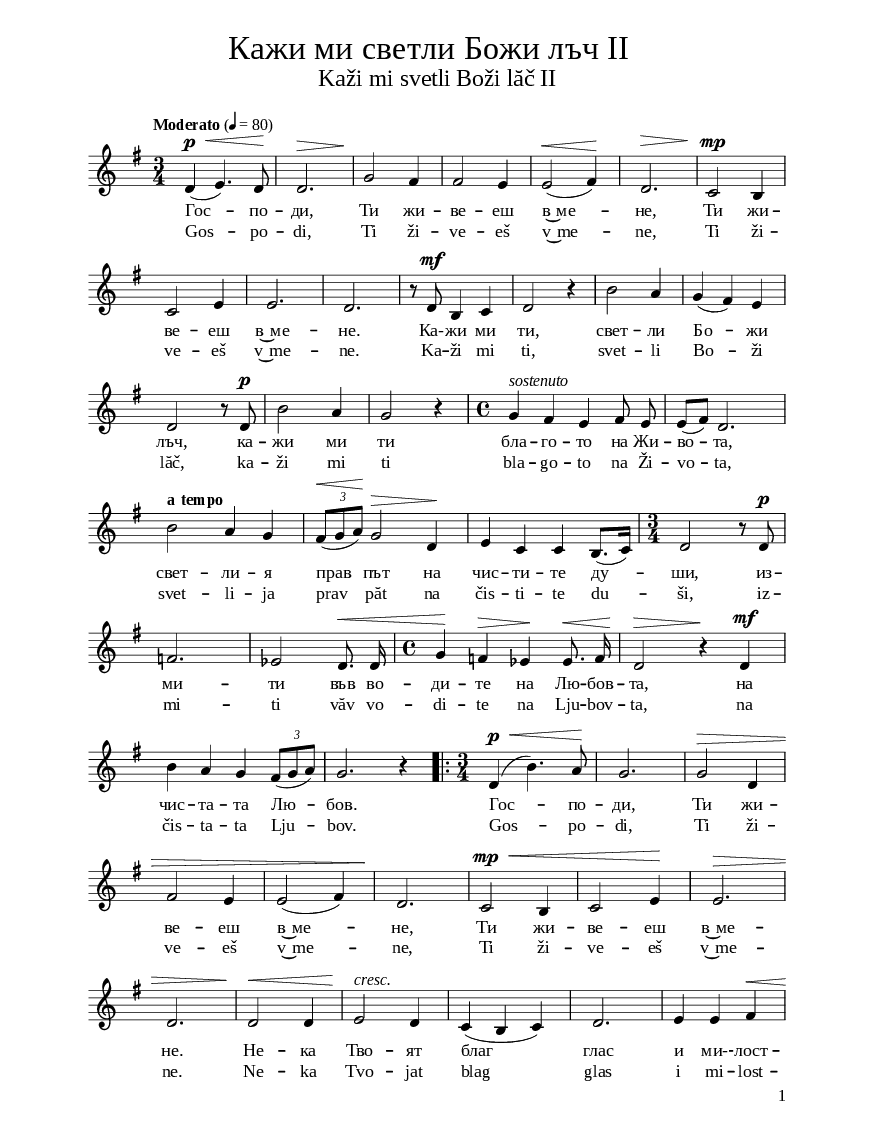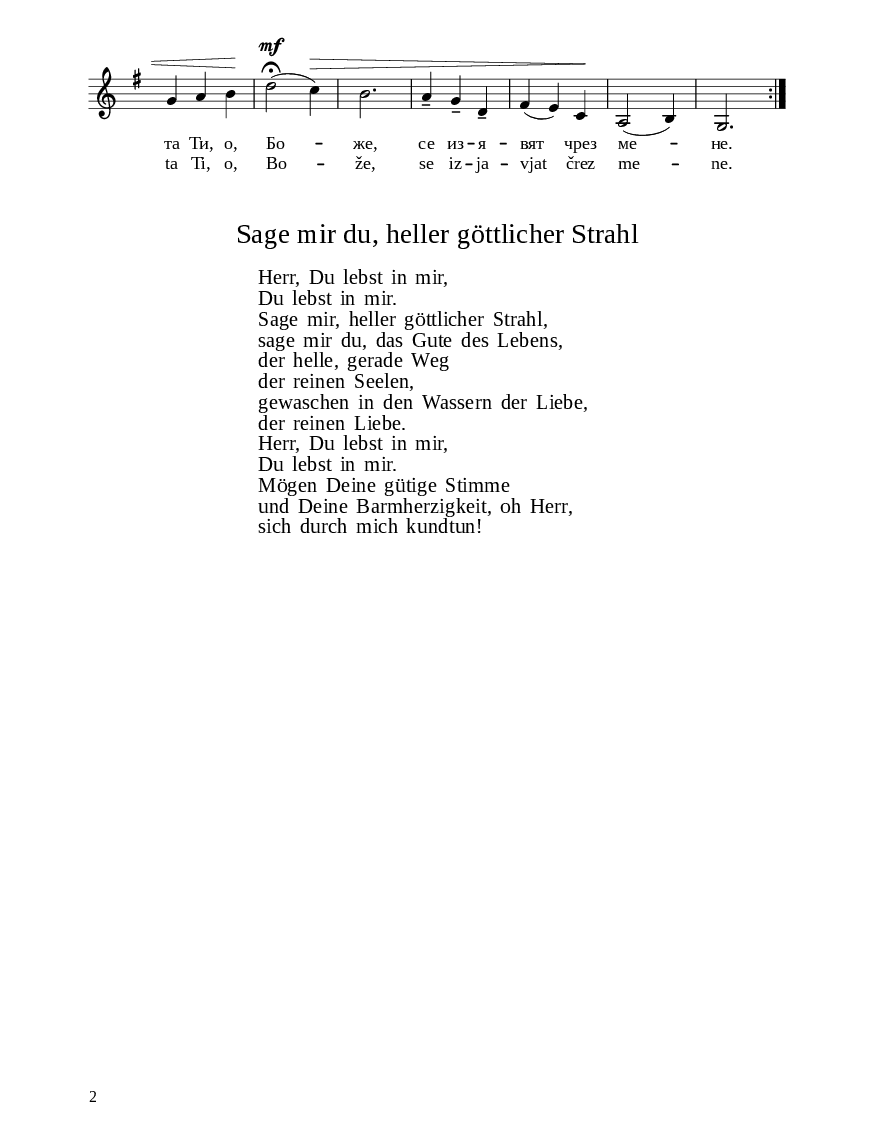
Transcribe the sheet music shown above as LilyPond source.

\version "2.24.1"

% include paper part and global functions
\include "include/globals.ily"

\bookpart {
  \label #'ref211
  \tocItem \markup "Кажи ми светли Божи лъч II  – Kaži mi svetli Boži lăč II "
  \include "include/bookpart-paper.ily"
  \score {
    \include "include/score-layout.ily"

    \new Voice \absolute {
      \clef treble
      \key g \major
      \time 3/4
      \tempoFunc "Moderato" 4 "80"
      \autoBeamOff

      d'4 (  ^\p  ^\<  e'4. )  d'8  ^\! | % 2
      d'2.  ^\> | % 3
      g'2  ^\!  fis'4 | % 4
      fis'2  e'4 | % 5
      e'2 (  ^\<  fis'4 )  ^\! | % 6
      d'2.  ^\> | % 7
      c'2  ^\!  ^\mp  b4 \break | % 8
      c'2  e'4 | % 9
      e'2. |
      d'2. | % 11
      r8  d'8  ^\mf  b4  c'4 | % 12
      d'2 r4 | % 13
      b'2  a'4 | % 14
      g'4 (  fis'4 )  e'4 \break | % 15
      d'2 r8  d'8  ^\p | % 16
      b'2  a'4 | % 17
      g'2 r4 | % 18
      \time 4/4  | % 18
      g'4 ^\markup{ \italic {sostenuto} }  fis'4  e'4
      fis'8  e'8 | % 19
      e'8 ( [  fis'8 ) ]  d'2. \break |

      b'2  ^\markup{ \bold {a tempo} }  a'4  g'4 | % 21
      \once \omit TupletBracket
      \times 2/3  {
        fis'8 ( [  ^\<  g'8  a'8 ) ]
      }
      ^\!  g'2  ^\>  d'4  ^\! | % 22
      e'4  c'4  c'4  b8. ( [  c'16 ) ]
      | % 23
      \time 3/4  | % 23
      d'2 r8  d'8  ^\p \break | % 24
      f'2. | % 25
      es'2    
      \once \override Hairpin.to-barline = ##f
      d'8. ^\<  d'16 | % 26
      \time 4/4  | % 26
      g'4  ^\!  f'4  ^\>  es'4 ^\! es'8. ^\<
      f'16 | % 27
      d'2  ^\!  ^\> r4  ^\!  d'4  ^\mf \break | % 28
      b'4  a'4  g'4 \once \omit TupletBracket
      \times 2/3  {
        fis'8 ( [  g'8  a'8 ) ]
      }
      | % 29
      g'2. r4 \repeat volta 2 {

        \time 3/4  |
        d'4 (  ^\p  ^\<  b'4. )  a'8  ^\! | % 31
        g'2. | % 32
        g'2  ^\>  d'4 \break | % 33
        fis'2  e'4 | % 34
        e'2 (  fis'4 ) | % 35
        d'2.  ^\! | % 36
        c'2  ^\mp  ^\<  b4 | % 37
        c'2  e'4  ^\! | % 38
        e'2.  ^\> \break | % 39
        d'2. |
        d'2  ^\!  ^\<  d'4 | % 41
        e'2  ^\! ^\markup \italic { "cresc." }  d'4 | % 42
        \once \omit TupletBracket
        
          c'4 (  b4  
          c'4 ) 
        |
        d'2. | % 43
        e'4  e'4  fis'4  ^\< | % 44
        g'4  a'4  b'4  ^\!  | % 45
        d''2 ( ^\fermata  ^\mf  c''4 )  ^\> | % 46
        b'2. | % 47
        a'4 --  g'4 --  d'4 -- | % 48
        fis'4 (  e'4 )  c'4  ^\! | % 49
        a2 (  b4 ) |
        g2.
      }
    }

    \addlyrics {
      Гос -- по -- ди, Ти жи -- ве --
      еш в~ме -- не, Ти жи -- ве --
      еш в~ме -- не. "Ка-" -- жи ми ти,
      свет -- ли Бо -- жи лъч, ка --
      жи ми ти бла -- го -- то на Жи --
      во -- та, свет -- ли -- я прав
      път на чис -- ти -- те ду
      -- ши, из -- ми -- ти във во --
      ди -- те на Лю -- бов -- та, на
      чис -- та -- та Лю --  бов.
      Гос -- по -- ди, Ти жи -- ве --
      еш в~ме -- не, Ти жи -- ве --
      еш в~ме -- не. Не -- ка Тво -- ят
      благ   глас и "ми-" -- лост --
      та Ти, о, Бо -- же, се из -- я
      -- вят  чрез ме -- не.}
   \addlyrics {
      Gos -- po -- di, Ti ži -- ve --
      eš v~me -- ne, Ti ži -- ve --
      eš v~me -- ne. Ka -- ži mi ti,
      svet -- li Bo -- ži lăč, ka --
      ži mi ti bla -- go -- to na Ži --
      vo -- ta, svet -- li -- ja prav
      păt na čis -- ti -- te du
      -- ši, iz -- mi -- ti văv vo --
      di -- te na Lju -- bov -- ta, na
      čis -- ta -- ta Lju --  bov.
      Gos -- po -- di, Ti ži -- ve --
      eš v~me -- ne, Ti ži -- ve --
      eš v~me -- ne. Ne -- ka Tvo -- jat
      blag   glas i mi -- lost --
      ta Ti, o, Bo -- že, se iz -- ja
      -- vjat  črez me -- ne.}


        \header {
          title = \titleFunc "Кажи ми светли Божи лъч II  " "Kaži mi svetli Boži lăč II"
        }

        \midi{}

      } % score
      
      \markup \empty-one

      % include foreign translation(s) of the song
      \version "2.24.0"

\markup \fill-line { \fontsize #deTitleFontSize "Sage mir du, heller göttlicher Strahl" }
\markup \null
\markup \null
\markup \fontsize #deCoupletFontSize {
  \hspace #15
  \override #`(baseline-skip . ,deCoupletBaselineSkip)
  \column {

 \line { " "Herr, Du lebst in mir,}

 \line { " "Du lebst in mir.}

 \line { " "Sage mir, heller göttlicher Strahl,}

 \line { " "sage mir du, das Gute des Lebens,
}
\line { " "der helle, gerade Weg}

 \line { " "der reinen Seelen,}

 \line { " "gewaschen in den Wassern der Liebe,}

 \line { " "der reinen Liebe. }

 \line { " "Herr, Du lebst in mir,}

 \line { " "Du lebst in mir.}

 \line { " "Mögen Deine gütige Stimme}

 \line { " "und Deine Barmherzigkeit, oh Herr, }

 \line { " "sich durch mich kundtun!}

  }
}


    } % bookpart

    % Più mosso
    %
